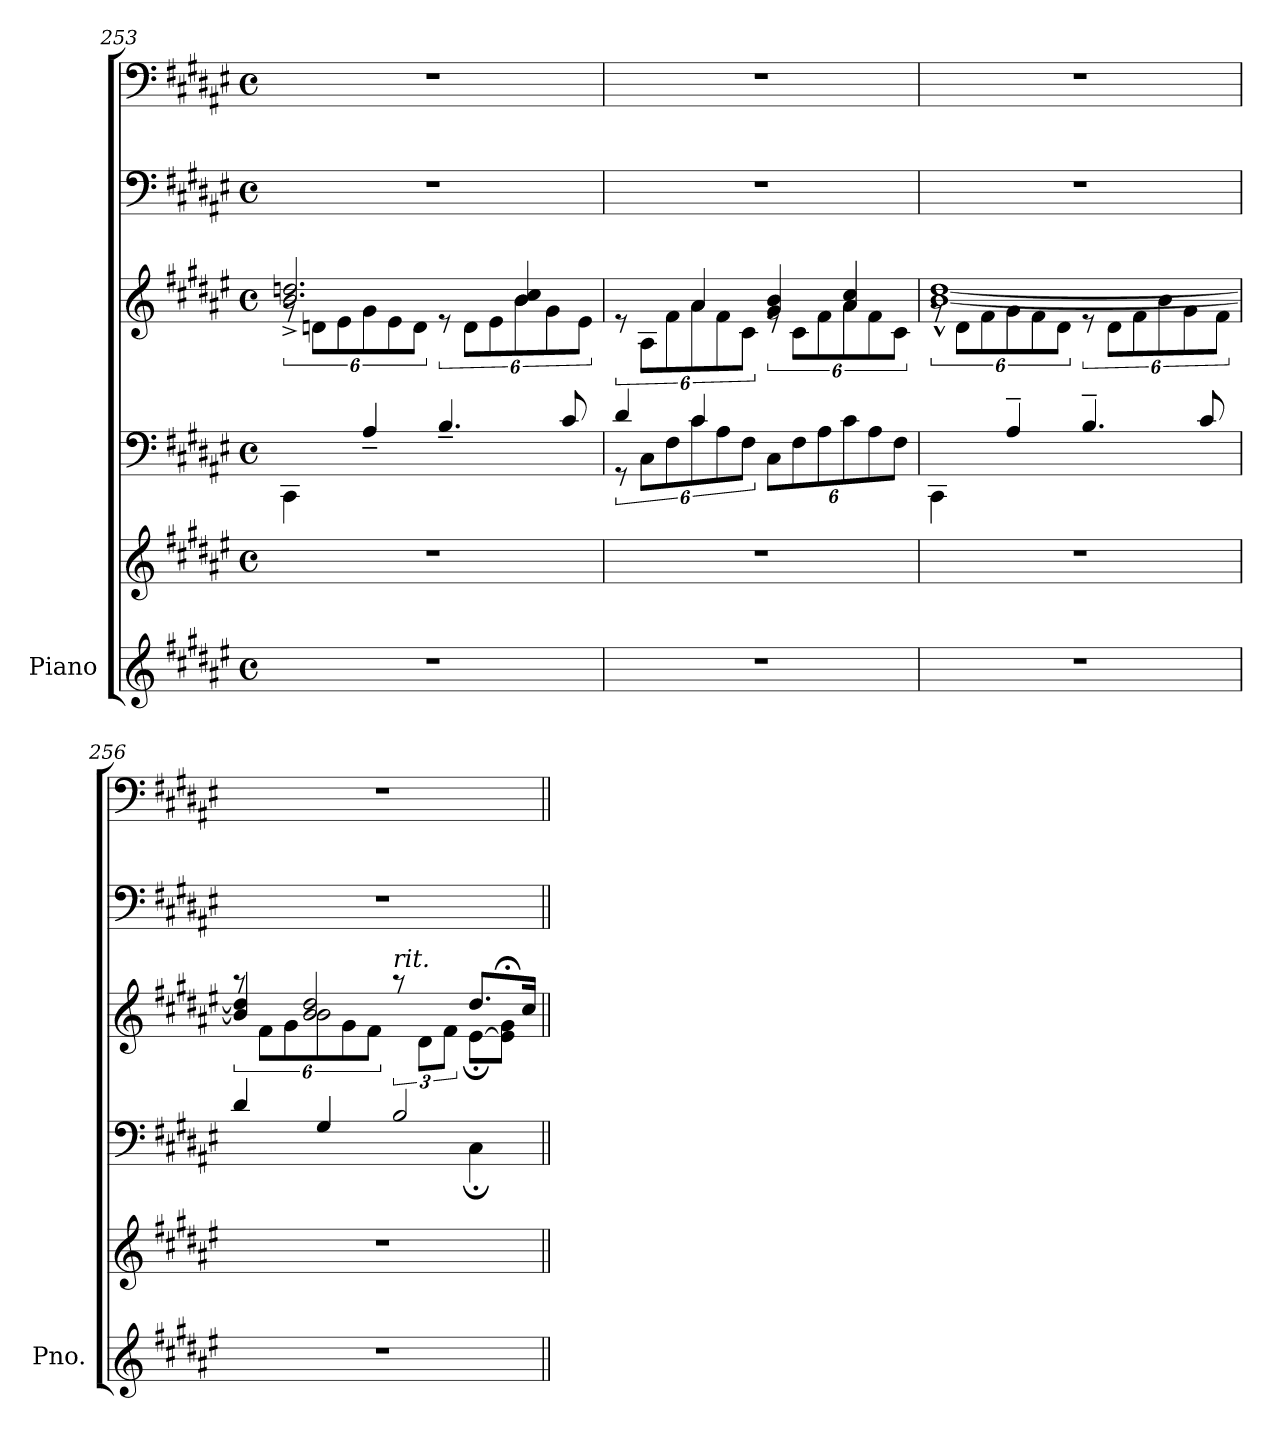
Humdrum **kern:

**kern	**kern	**kern	**kern	**kern	**kern
*part1	*part1	*part1	*part1	*part1	*part1
*staff6	*staff5	*staff4	*staff3	*staff2	*staff1
*I"Piano	*	*	*	*	*
*I'Pno.	*	*	*	*	*
*clefG2	*clefG2	*clefF4	*clefG2	*clefF4	*clefF4
*k[f#c#g#d#a#e#]	*k[f#c#g#d#a#e#]	*k[f#c#g#d#a#e#]	*k[f#c#g#d#a#e#]	*k[f#c#g#d#a#e#]	*k[f#c#g#d#a#e#]
*M4/4	*M4/4	*M4/4	*M4/4	*M4/4	*M4/4
*met(c)	*met(c)	*met(c)	*met(c)	*met(c)	*met(c)
=253	=253	=253	=253	=253	=253
*	*	*	*^	*	*
1r	1r	4CC#\	12rg	2.b/^ 2.ddn/^	1r	1r
.	.	.	12dn\L	.	.	.
.	.	.	12e#\	.	.	.
.	.	4A#~/	12g#\	.	.	.
.	.	.	12e#\	.	.	.
.	.	.	12d\J	.	.	.
.	.	4.B~/	12re	.	.	.
.	.	.	12d\L	.	.	.
.	.	.	12e#\	.	.	.
.	.	.	12b\	4b/ 4cc#/	.	.
.	.	.	12g#\	.	.	.
.	.	8c#/	.	.	.	.
.	.	.	12e#\J	.	.	.
!!LO:LB:g=z
=254	=254	=254	=254	=254	=254	=254
*	*	*^	*	*	*	*
*	*	*	*^	*	*	*	*
1r	1r	12rGG	4ryy	4d#/	12re	4ryy	1r	1r
.	.	12C#\L	.	.	12A#\L	.	.	.
.	.	12F#\	.	.	12f#\	.	.	.
.	.	12c#\	4c#/	2.ryy	12a#\	4a#/	.	.
.	.	12A#\	.	.	12f#\	.	.	.
.	.	12F#\J	.	.	12c#\J	.	.	.
*	*	*Xbrackettup	*	*	*	*	*	*
.	.	12C#\L	2ryy	.	12re	4g#/ 4b/	.	.
.	.	12F#\	.	.	12c#\L	.	.	.
.	.	12A#\	.	.	12f#\	.	.	.
.	.	12c#\	.	.	12a#\	4a#/ 4cc#/	.	.
.	.	12A#\	.	.	12f#\	.	.	.
.	.	12F#\J	.	.	12c#\J	.	.	.
*	*	*	*v	*v	*	*	*	*
=255	=255	=255	=255	=255	=255	=255	=255
1r	1r	4CC#\	1ryy	12rg	[1b^^ [1dd#^^	1r	1r
.	.	.	.	12d#\L	.	.	.
.	.	.	.	12f#\	.	.	.
.	.	4A#~/	.	12g#\	.	.	.
.	.	.	.	12f#\	.	.	.
.	.	.	.	12d#\J	.	.	.
.	.	4.B~/	.	12re	.	.	.
.	.	.	.	12d#\L	.	.	.
.	.	.	.	12f#\	.	.	.
.	.	.	.	12b\	.	.	.
.	.	.	.	12g#\	.	.	.
.	.	8c#/	.	.	.	.	.
.	.	.	.	12f#\J	.	.	.
=256	=256	=256	=256	=256	=256	=256	=256
1r	1r	4d#/	2.ryy	12r	4b/] 4dd#/]	1r	1r
.	.	.	.	12f#\L	.	.	.
.	.	.	.	12g#\	.	.	.
!	!	!	!	!LO:N:head=open	!	!	!
.	.	4G#/	.	12b\	2b/ 2dd#/	.	.
.	.	.	.	12g#\	.	.	.
.	.	.	.	12f#\J	.	.	.
!	!	!	!	!LO:TX:a:i:t=rit.	!	!	!
.	.	2B/	.	12r	.	.	.
.	.	.	.	12d#\L	.	.	.
.	.	.	.	12f#\J	.	.	.
.	.	.	4C#;\	[8e#:\L	8.dd#;</L	.	.
.	.	.	.	8e#\]; 8g#\;J	.	.	.
.	.	.	.	.	16cc#/Jk	.	.
*	*	*v	*v	*	*	*	*
*	*	*	*v	*v	*	*
=||	=||	=||	=||	=||	=||
*-	*-	*-	*-	*-	*-
